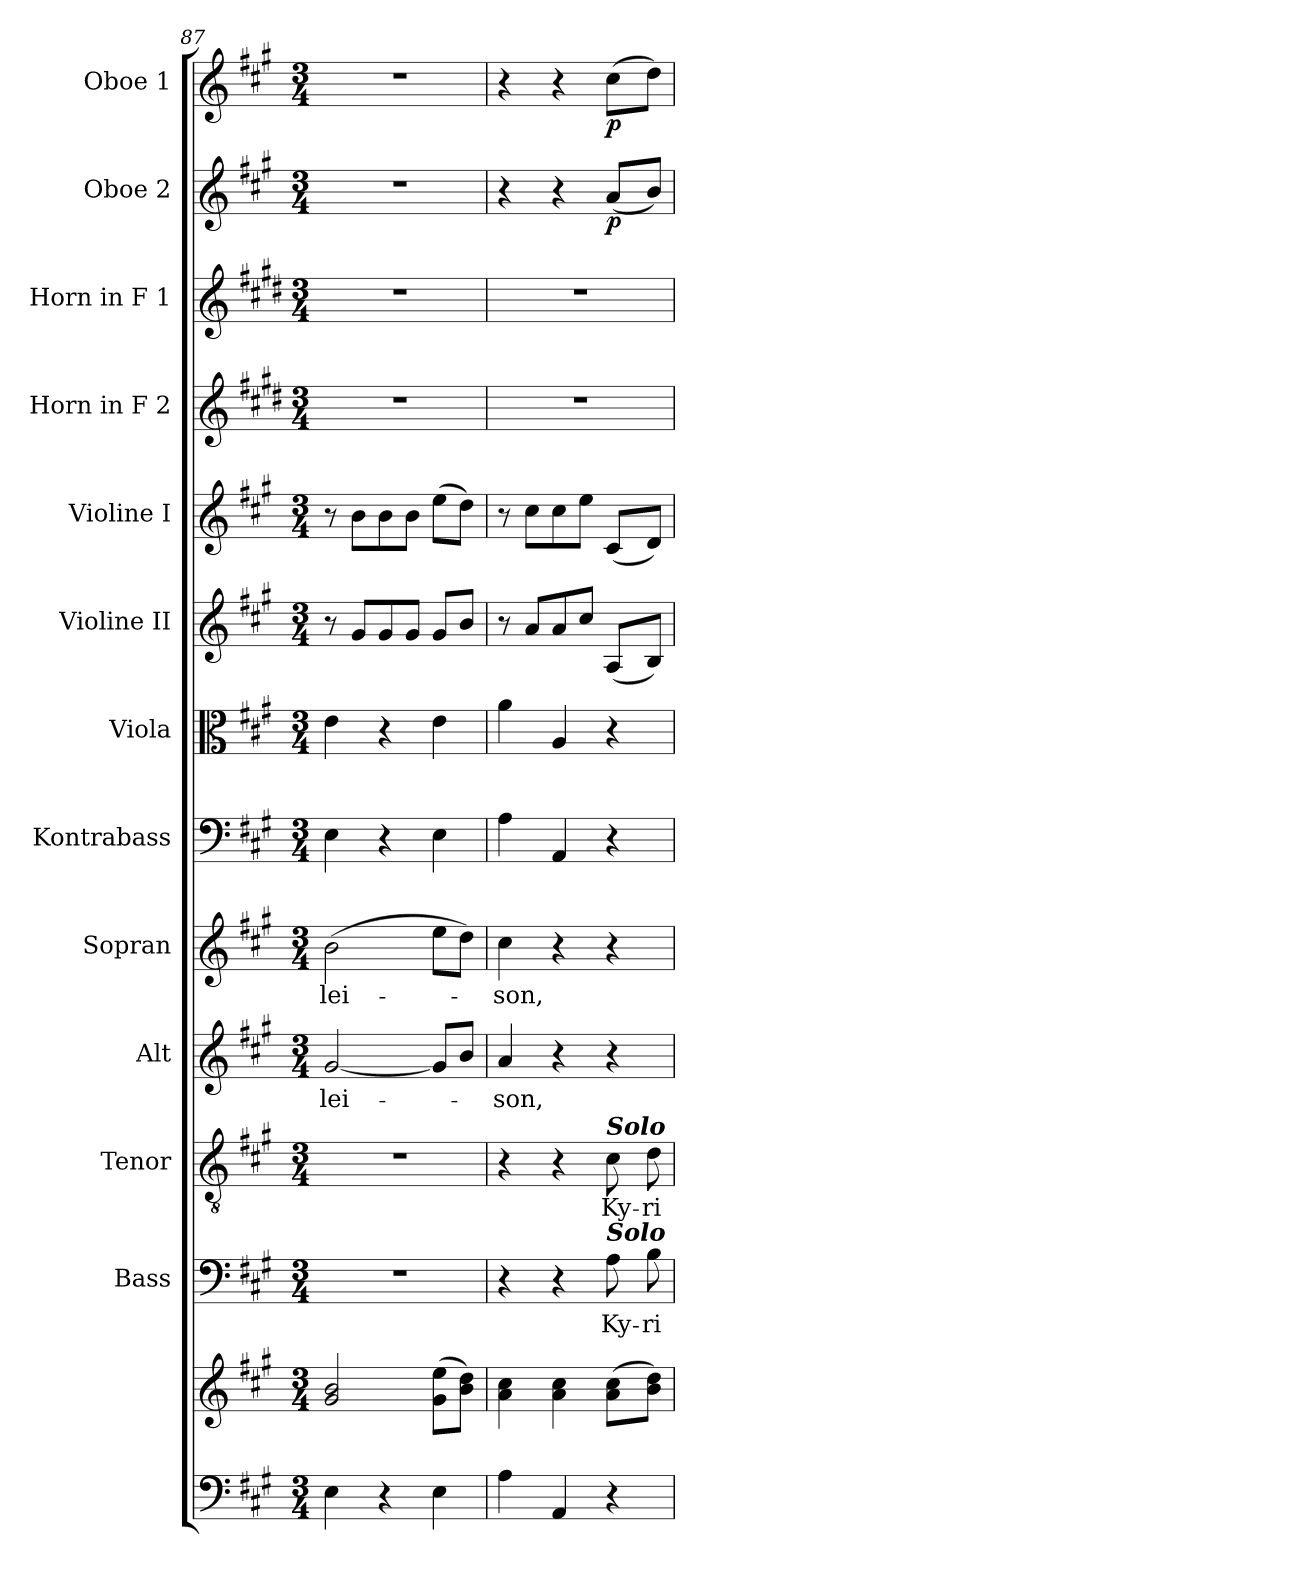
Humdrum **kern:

**kern	**kern	**kern	**text	**kern	**text	**kern	**text	**kern	**text	**kern	**kern	**kern	**kern	**kern	**kern	**kern	**dynam	**kern	**dynam
*part13	*part13	*part12	*part12	*part11	*part11	*part10	*part10	*part9	*part9	*part8	*part7	*part6	*part5	*part4	*part3	*part2	*part2	*part1	*part1
*staff14	*staff13	*staff12	*staff12	*staff11	*staff11	*staff10	*staff10	*staff9	*staff9	*staff8	*staff7	*staff6	*staff5	*staff4	*staff3	*staff2	*staff2	*staff1	*staff1
*	*	*I"Bass	*	*I"Tenor	*	*I"Alt	*	*I"Sopran	*	*I"Kontrabass	*I"Viola	*I"Violine II	*I"Violine I	*I"Horn in F 2	*I"Horn in F 1	*I"Oboe 2	*	*I"Oboe 1	*
*	*	*I'B.	*	*I'T.	*	*I'A.	*	*I'S.	*	*I'Kb.	*I'Vla.	*I'Vl. II	*I'Vl. I	*	*	*I'Ob.. 2	*	*I'Ob. 1	*
*clefF4	*clefG2	*clefF4	*	*clefGv2	*	*clefG2	*	*clefG2	*	*clefF4	*clefC3	*clefG2	*clefG2	*clefG2	*clefG2	*clefG2	*	*clefG2	*
*	*	*	*	*	*	*	*	*	*	*ITrd7c12	*	*	*	*ITrd4c7	*ITrd4c7	*	*	*	*
*k[f#c#g#]	*k[f#c#g#]	*k[f#c#g#]	*	*k[f#c#g#]	*	*k[f#c#g#]	*	*k[f#c#g#]	*	*k[f#c#g#]	*k[f#c#g#]	*k[f#c#g#]	*k[f#c#g#]	*k[f#c#g#]	*k[f#c#g#]	*k[f#c#g#]	*	*k[f#c#g#]	*
*A:	*A:	*A:	*	*A:	*	*A:	*	*A:	*	*A:	*A:	*A:	*A:	*A:	*A:	*A:	*	*A:	*
*M3/4	*M3/4	*M3/4	*	*M3/4	*	*M3/4	*	*M3/4	*	*M3/4	*M3/4	*M3/4	*M3/4	*M3/4	*M3/4	*M3/4	*	*M3/4	*
=87	=87	=87	=87	=87	=87	=87	=87	=87	=87	=87	=87	=87	=87	=87	=87	=87	=87	=87	=87
!	!	!	!	!	!	!	!LO:LY:b	!	!LO:LY:b	!	!	!	!	!	!	!	!	!	!
4E\	2g#/ 2b/	2.r	.	2.r	.	[2g#/	-lei-	(>2b\	-lei-	4EE\	4e\	8r	8r	2.r	2.r	2.r	.	2.r	.
.	.	.	.	.	.	.	.	.	.	.	.	8g#/L	8b\L	.	.	.	.	.	.
4r	.	.	.	.	.	.	.	.	.	4r	4r	8g#/	8b\	.	.	.	.	.	.
.	.	.	.	.	.	.	.	.	.	.	.	8g#/J	8b\J	.	.	.	.	.	.
4E\	(>8g#\ 8ee\L	.	.	.	.	8g#/L]	.	8ee\L	.	4EE\	4e\	8g#/L	(>8ee\L	.	.	.	.	.	.
.	8b\ 8dd\J)	.	.	.	.	8b/J	.	8dd\J)	.	.	.	8b/J	8dd\J)	.	.	.	.	.	.
=88	=88	=88	=88	=88	=88	=88	=88	=88	=88	=88	=88	=88	=88	=88	=88	=88	=88	=88	=88
!	!	!	!	!	!	!	!LO:LY:b	!	!LO:LY:b	!	!	!	!	!	!	!	!	!	!
4A\	4a\ 4cc#\	4r	.	4r	.	4a/	-son,	4cc#\	-son,	4AA\	4a\	8r	8r	2.r	2.r	4r	.	4r	.
.	.	.	.	.	.	.	.	.	.	.	.	8a/L	8cc#\L	.	.	.	.	.	.
4AA/	4a\ 4cc#\	4r	.	4r	.	4r	.	4r	.	4AAA/	4A/	8a/	8cc#\	.	.	4r	.	4r	.
.	.	.	.	.	.	.	.	.	.	.	.	8cc#/J	8ee\J	.	.	.	.	.	.
!	!	!	!	!LO:TX:a:Bi:t=Solo	!	!	!	!	!	!	!	!	!	!	!	!	!	!	!
!	!	!LO:TX:a:Bi:t=Solo	!	!	!	!	!	!	!	!	!	!	!	!	!	!	!	!	!
!	!	!	!LO:LY:b	!	!LO:LY:b	!	!	!	!	!	!	!	!	!	!	!	!LO:DY:b	!	!LO:DY:b
4r	(>8a\ 8cc#\L	8A\	Ky-	8c#\	Ky-	4r	.	4r	.	4r	4r	(<8A/L	(<8c#/L	.	.	(<8a/L	p	(>8cc#\L	p
!	!	!	!LO:LY:b	!	!LO:LY:b	!	!	!	!	!	!	!	!	!	!	!	!	!	!
.	8b\ 8dd\J)	8B\	-ri-	8d\	-ri-	.	.	.	.	.	.	8B/J)	8d/J)	.	.	8b/J)	.	8dd\J)	.
=	=	=	=	=	=	=	=	=	=	=	=	=	=	=	=	=	=	=	=
*-	*-	*-	*-	*-	*-	*-	*-	*-	*-	*-	*-	*-	*-	*-	*-	*-	*-	*-	*-
